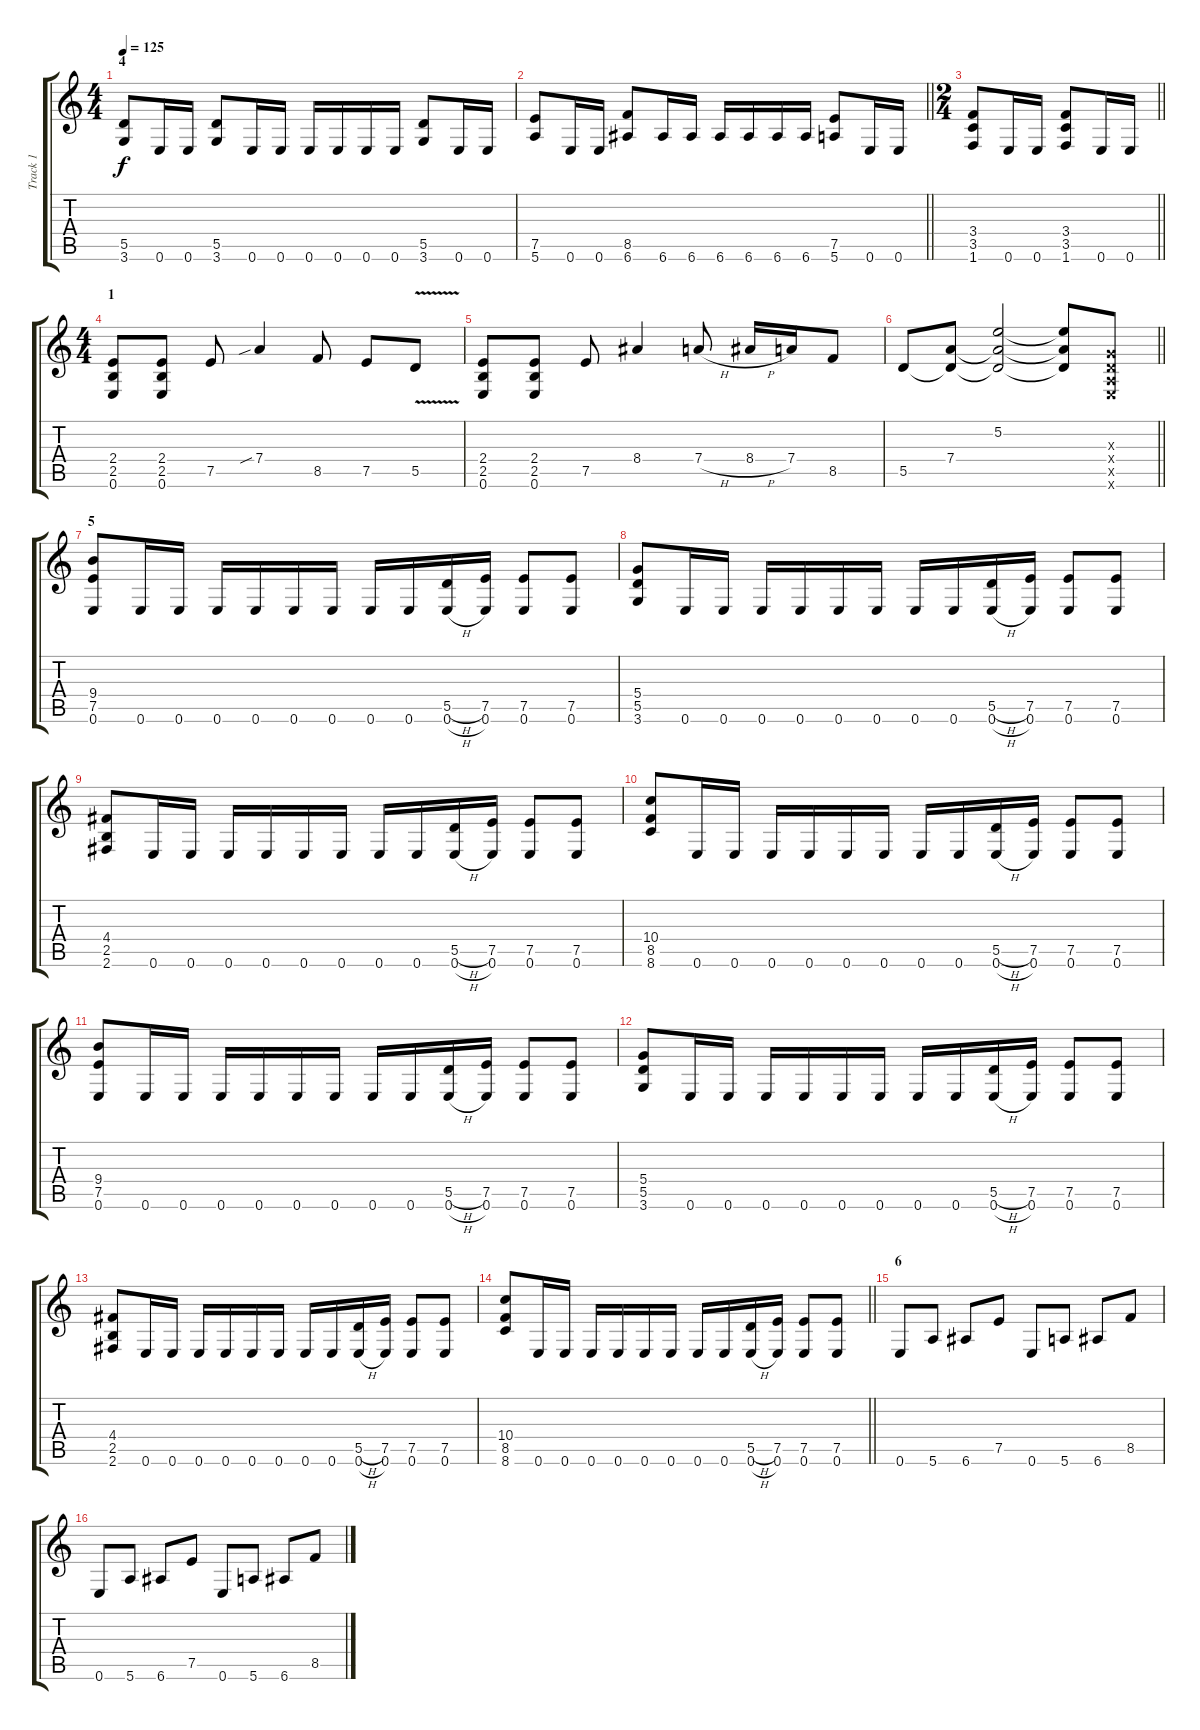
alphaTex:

\track ("Track 1" "Track 1") {instrument distortionguitar}
\staff {score tabs}
\tuning (E4 B3 G3 D3 A2 E2) {hide}
\ts (4 4)
\section ("" "4")
\tempo 125
\clef g2
\ks c
(5.5 3.6).8{dy f} 0.6.16 0.6.16 (5.5 3.6).8 0.6.16 0.6.16 0.6.16 0.6.16 0.6.16 0.6.16 (5.5 3.6).8 0.6.16 0.6.16 |
\barLineRight lightlight
(7.5 5.6).8 0.6.16 0.6.16 (8.5 6.6).8 6.6.16 6.6.16 6.6.16 6.6.16 6.6.16 6.6.16 (7.5 5.6).8 0.6.16 0.6.16 |
\ts (2 4)
\barLineRight lightlight
(3.4 3.5 1.6).8 0.6.16 0.6.16 (3.4 3.5 1.6).8 0.6.16 0.6.16 |
\ts (4 4)
\section ("" "1")
(2.4 2.5 0.6).8 (2.4 2.5 0.6).8 7.5.8 7.4{sib}.4 8.5.8 7.5.8 5.5{v}.8 |
(2.4 2.5 0.6).8 (2.4 2.5 0.6).8 7.5.8 8.4.4 7.4{h}.8 8.4{h}.16 7.4.16 8.5.8 |
\barLineRight lightlight
5.5.8 (7.4 5.5{t}).8 (5.2 7.4{t} 5.5{t}).2 (5.2{t} 7.4{t} 5.5{t}).8 (0.3{x} 0.4{x} 0.5{x} 0.6{x}).8 |
\section ("" "5")
(9.4 7.5 0.6).8 0.6.16 0.6.16 0.6.16 0.6.16 0.6.16 0.6.16 0.6.16 0.6.16 (5.5{h} 0.6{h}).16 (7.5 0.6).16 (7.5 0.6).8 (7.5 0.6).8 |
(5.4 5.5 3.6).8 0.6.16 0.6.16 0.6.16 0.6.16 0.6.16 0.6.16 0.6.16 0.6.16 (5.5{h} 0.6{h}).16 (7.5 0.6).16 (7.5 0.6).8 (7.5 0.6).8 |
(4.4 2.5 2.6).8 0.6.16 0.6.16 0.6.16 0.6.16 0.6.16 0.6.16 0.6.16 0.6.16 (5.5{h} 0.6{h}).16 (7.5 0.6).16 (7.5 0.6).8 (7.5 0.6).8 |
(10.4 8.5 8.6).8 0.6.16 0.6.16 0.6.16 0.6.16 0.6.16 0.6.16 0.6.16 0.6.16 (5.5{h} 0.6{h}).16 (7.5 0.6).16 (7.5 0.6).8 (7.5 0.6).8 |
(9.4 7.5 0.6).8 0.6.16 0.6.16 0.6.16 0.6.16 0.6.16 0.6.16 0.6.16 0.6.16 (5.5{h} 0.6{h}).16 (7.5 0.6).16 (7.5 0.6).8 (7.5 0.6).8 |
(5.4 5.5 3.6).8 0.6.16 0.6.16 0.6.16 0.6.16 0.6.16 0.6.16 0.6.16 0.6.16 (5.5{h} 0.6{h}).16 (7.5 0.6).16 (7.5 0.6).8 (7.5 0.6).8 |
(4.4 2.5 2.6).8 0.6.16 0.6.16 0.6.16 0.6.16 0.6.16 0.6.16 0.6.16 0.6.16 (5.5{h} 0.6{h}).16 (7.5 0.6).16 (7.5 0.6).8 (7.5 0.6).8 |
\barLineRight lightlight
(10.4 8.5 8.6).8 0.6.16 0.6.16 0.6.16 0.6.16 0.6.16 0.6.16 0.6.16 0.6.16 (5.5{h} 0.6{h}).16 (7.5 0.6).16 (7.5 0.6).8 (7.5 0.6).8 |
\section ("" "6")
0.6.8 5.6.8 6.6.8 7.5.8 0.6.8 5.6.8 6.6.8 8.5.8 |
0.6.8 5.6.8 6.6.8 7.5.8 0.6.8 5.6.8 6.6.8 8.5.8
